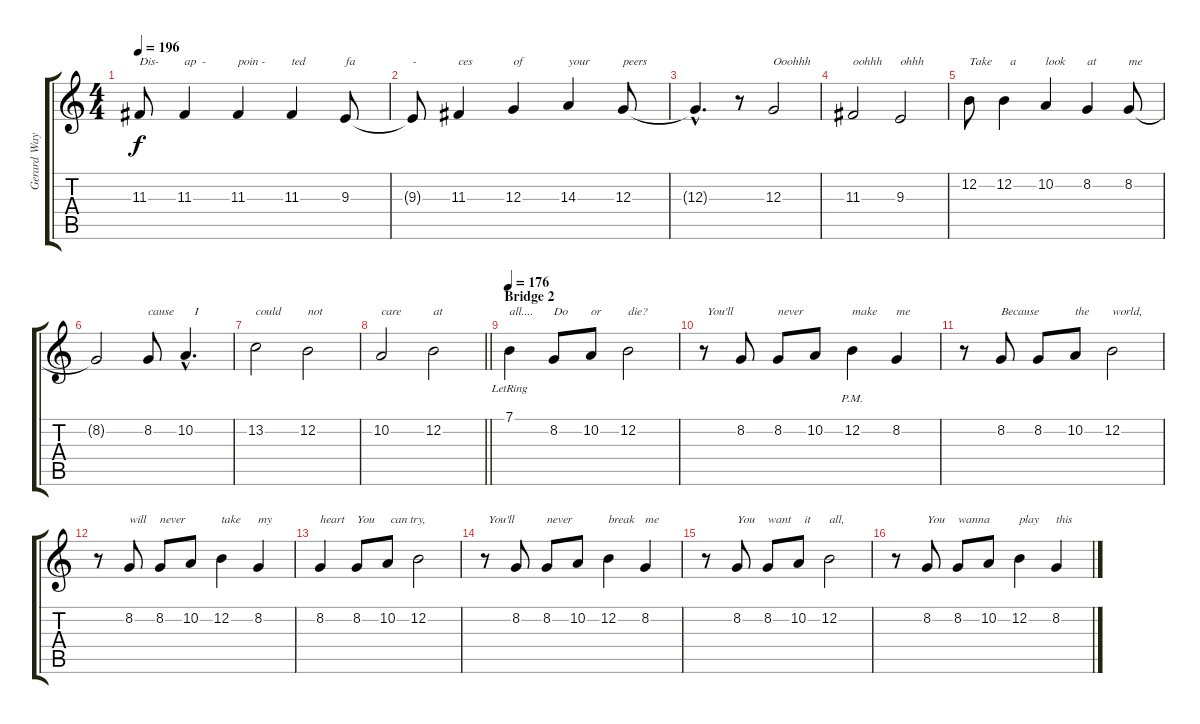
\track ("Gerard Way (vocals)" "Gerard Way") {instrument oboe}
\staff {score tabs}
\tuning (E4 B3 G3 D3 A2 E2) {hide}
\ts (4 4)
\tempo 196
\clef g2
\ks c
11.3.8{txt "Dis-" dy f} 11.3.4{txt "ap  -"} 11.3.4{txt "poin -"} 11.3.4{txt "ted"} 9.3.8{txt "fa"} |
9.3{t}.8{txt "-"} 11.3.4{txt "ces"} 12.3.4{txt "of"} 14.3.4{txt "your"} 12.3.8{txt "peers"} |
12.3{hac t}.4{d} r.8 12.3.2{txt "Ooohhh"} |
11.3.2{txt "oohhh"} 9.3.2{txt "ohhh"} |
12.2.8{txt "Take"} 12.2.4{txt "  a"} 10.2.4{txt "look"} 8.2.4{txt "at"} 8.2.8{txt "me"} |
8.2{t}.2 8.2.8{txt "cause"} 10.2{hac}.4{d txt "   I"} |
13.2.2{txt "could"} 12.2.2{txt "not"} |
\barLineRight lightlight
10.2.2{txt "care"} 12.2.2{txt "at"} |
\section ("" "Bridge 2")
\tempo 176
7.1{lr}.4{txt "all...."} 8.2.8{txt "Do"} 10.2.8{txt "or"} 12.2.2{txt "die?"} |
r.8{txt " You'll"} 8.2.8 8.2.8{txt "never"} 10.2.8 12.2{pm}.4{txt "make"} 8.2.4{txt "me"} |
r.8 8.2.8{txt "Because"} 8.2.8 10.2.8{txt "the"} 12.2.2{txt "world,"} |
r.8 8.2.8{txt "will"} 8.2.8{txt "never"} 10.2.8 12.2.4{txt "take"} 8.2.4{txt "my"} |
8.2.4{txt "heart"} 8.2.8{txt "You"} 10.2.8{txt " can try,"} 12.2.2 |
r.8{txt " You'll"} 8.2.8 8.2.8{txt "never"} 10.2.8 12.2.4{txt "break"} 8.2.4{txt "me"} |
r.8 8.2.8{txt "You"} 8.2.8{txt "want"} 10.2.8{txt "  it"} 12.2.2{txt "all,"} |
r.8 8.2.8{txt "You"} 8.2.8{txt "wanna"} 10.2.8 12.2.4{txt "play"} 8.2.4{txt "this"}
